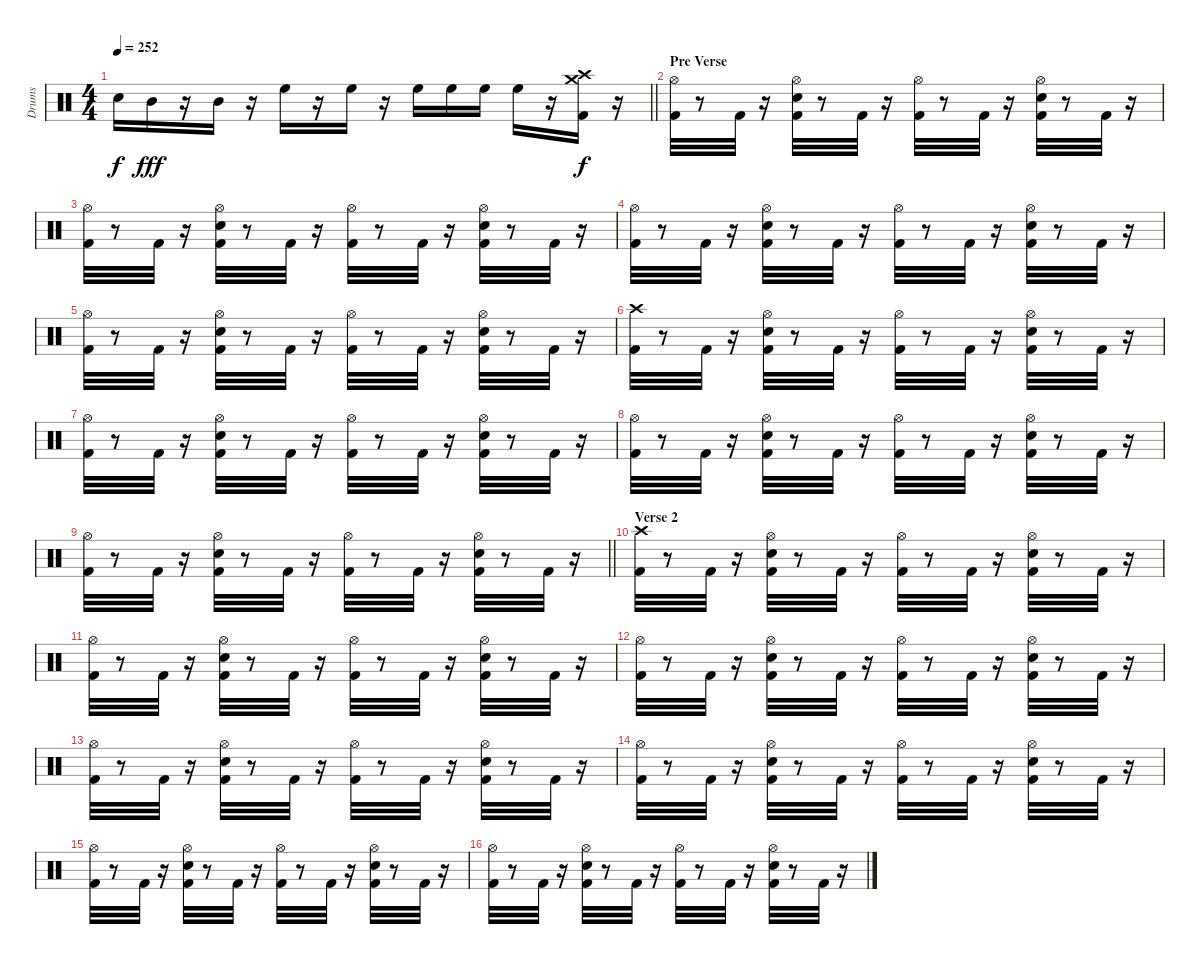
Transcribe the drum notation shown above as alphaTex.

\track ("Drums" "Drums") {instrument percussion}
\staff {score}
\articulation defaults
\ts (4 4)
\tempo 252
\clef neutral
\barLineRight lightlight
\ks c "Snare (hit)".16{dy f} "Mid Tom (hit)".16{dy fff}
r.16 "Mid Tom (hit)".16 r.16 "High Floor Tom (hit)".16 r.16 "High Floor Tom (hit)".16 r.16 "High Floor Tom (hit)".16 "High Floor Tom (hit)".16 "High Floor Tom (hit)".16 "High Floor Tom (hit)".16 r.16 ("Crash medium (hit)" "Kick (hit) 2" "Crash high (hit)").16{dy f} r.16 |
\section ("" "Pre Verse")
("Hi-Hat (open)" "Kick (hit) 2").32 r.8 "Kick (hit) 2".32 r.16 ("Kick (hit) 2" "Snare (hit) 2" "Hi-Hat (open)").32 r.8 "Kick (hit) 2".32 r.16 ("Kick (hit) 2" "Hi-Hat (open)").32 r.8 "Kick (hit) 2".32 r.16 ("Snare (hit) 2" "Hi-Hat (open)" "Kick (hit) 2").32 r.8 "Kick (hit) 2".32 r.16 |
("Hi-Hat (open)" "Kick (hit) 2").32 r.8 "Kick (hit) 2".32 r.16 ("Snare (hit) 2" "Hi-Hat (open)" "Kick (hit) 2").32 r.8 "Kick (hit) 2".32 r.16 ("Hi-Hat (open)" "Kick (hit) 2").32 r.8 "Kick (hit) 2".32 r.16 ("Snare (hit) 2" "Kick (hit) 2" "Hi-Hat (open)").32 r.8 "Kick (hit) 2".32 r.16 |
("Kick (hit) 2" "Hi-Hat (open)").32 r.8 "Kick (hit) 2".32 r.16 ("Hi-Hat (open)" "Snare (hit) 2" "Kick (hit) 2").32 r.8 "Kick (hit) 2".32 r.16 ("Kick (hit) 2" "Hi-Hat (open)").32 r.8 "Kick (hit) 2".32 r.16 ("Hi-Hat (open)" "Kick (hit) 2" "Snare (hit) 2").32 r.8 "Kick (hit) 2".32 r.16 |
("Kick (hit) 2" "Hi-Hat (open)").32 r.8 "Kick (hit) 2".32 r.16 ("Kick (hit) 2" "Hi-Hat (open)" "Snare (hit) 2").32 r.8 "Kick (hit) 2".32 r.16 ("Kick (hit) 2" "Hi-Hat (open)").32 r.8 "Kick (hit) 2".32 r.16 ("Snare (hit) 2" "Kick (hit) 2" "Hi-Hat (open)").32 r.8 "Kick (hit) 2".32 r.16 |
("Crash high (hit)" "Kick (hit) 2").32 r.8 "Kick (hit) 2".32 r.16 ("Snare (hit) 2" "Hi-Hat (open)" "Kick (hit) 2").32 r.8 "Kick (hit) 2".32 r.16 ("Kick (hit) 2" "Hi-Hat (open)").32 r.8 "Kick (hit) 2".32 r.16 ("Hi-Hat (open)" "Snare (hit) 2" "Kick (hit) 2").32 r.8 "Kick (hit) 2".32 r.16 |
("Hi-Hat (open)" "Kick (hit) 2").32 r.8 "Kick (hit) 2".32 r.16 ("Hi-Hat (open)" "Snare (hit) 2" "Kick (hit) 2").32 r.8 "Kick (hit) 2".32 r.16 ("Hi-Hat (open)" "Kick (hit) 2").32 r.8 "Kick (hit) 2".32 r.16 ("Kick (hit) 2" "Hi-Hat (open)" "Snare (hit) 2").32 r.8 "Kick (hit) 2".32 r.16 |
("Kick (hit) 2" "Hi-Hat (open)").32 r.8 "Kick (hit) 2".32 r.16 ("Hi-Hat (open)" "Snare (hit) 2" "Kick (hit) 2").32 r.8 "Kick (hit) 2".32 r.16 ("Hi-Hat (open)" "Kick (hit) 2").32 r.8 "Kick (hit) 2".32 r.16 ("Hi-Hat (open)" "Snare (hit) 2" "Kick (hit) 2").32 r.8 "Kick (hit) 2".32 r.16 |
\barLineRight lightlight
("Hi-Hat (open)" "Kick (hit) 2").32 r.8 "Kick (hit) 2".32 r.16 ("Hi-Hat (open)" "Kick (hit) 2" "Snare (hit) 2").32 r.8 "Kick (hit) 2".32 r.16 ("Hi-Hat (open)" "Kick (hit) 2").32 r.8 "Kick (hit) 2".32 r.16 ("Hi-Hat (open)" "Kick (hit) 2" "Snare (hit) 2").32 r.8 "Kick (hit) 2".32 r.16 |
\section ("" "Verse 2")
("Kick (hit) 2" "Crash high (hit)").32 r.8 "Kick (hit) 2".32 r.16 ("Kick (hit) 2" "Hi-Hat (open)" "Snare (hit) 2").32 r.8 "Kick (hit) 2".32 r.16 ("Kick (hit) 2" "Hi-Hat (open)").32 r.8 "Kick (hit) 2".32 r.16 ("Snare (hit) 2" "Hi-Hat (open)" "Kick (hit) 2").32 r.8 "Kick (hit) 2".32 r.16 |
("Kick (hit) 2" "Hi-Hat (open)").32 r.8 "Kick (hit) 2".32 r.16 ("Hi-Hat (open)" "Kick (hit) 2" "Snare (hit) 2").32 r.8 "Kick (hit) 2".32 r.16 ("Kick (hit) 2" "Hi-Hat (open)").32 r.8 "Kick (hit) 2".32 r.16 ("Kick (hit) 2" "Hi-Hat (open)" "Snare (hit) 2").32 r.8 "Kick (hit) 2".32 r.16 |
("Hi-Hat (open)" "Kick (hit) 2").32 r.8 "Kick (hit) 2".32 r.16 ("Kick (hit) 2" "Hi-Hat (open)" "Snare (hit) 2").32 r.8 "Kick (hit) 2".32 r.16 ("Hi-Hat (open)" "Kick (hit) 2").32 r.8 "Kick (hit) 2".32 r.16 ("Snare (hit) 2" "Hi-Hat (open)" "Kick (hit) 2").32 r.8 "Kick (hit) 2".32 r.16 |
("Hi-Hat (open)" "Kick (hit) 2").32 r.8 "Kick (hit) 2".32 r.16 ("Kick (hit) 2" "Snare (hit) 2" "Hi-Hat (open)").32 r.8 "Kick (hit) 2".32 r.16 ("Hi-Hat (open)" "Kick (hit) 2").32 r.8 "Kick (hit) 2".32 r.16 ("Hi-Hat (open)" "Snare (hit) 2" "Kick (hit) 2").32 r.8 "Kick (hit) 2".32 r.16 |
("Hi-Hat (open)" "Kick (hit) 2").32 r.8 "Kick (hit) 2".32 r.16 ("Kick (hit) 2" "Hi-Hat (open)" "Snare (hit) 2").32 r.8 "Kick (hit) 2".32 r.16 ("Hi-Hat (open)" "Kick (hit) 2").32 r.8 "Kick (hit) 2".32 r.16 ("Kick (hit) 2" "Hi-Hat (open)" "Snare (hit) 2").32 r.8 "Kick (hit) 2".32 r.16 |
("Kick (hit) 2" "Hi-Hat (open)").32 r.8 "Kick (hit) 2".32 r.16 ("Snare (hit) 2" "Hi-Hat (open)" "Kick (hit) 2").32 r.8 "Kick (hit) 2".32 r.16 ("Hi-Hat (open)" "Kick (hit) 2").32 r.8 "Kick (hit) 2".32 r.16 ("Kick (hit) 2" "Snare (hit) 2" "Hi-Hat (open)").32 r.8 "Kick (hit) 2".32 r.16 |
("Kick (hit) 2" "Hi-Hat (open)").32 r.8 "Kick (hit) 2".32 r.16 ("Kick (hit) 2" "Hi-Hat (open)" "Snare (hit) 2").32 r.8 "Kick (hit) 2".32 r.16 ("Kick (hit) 2" "Hi-Hat (open)").32 r.8 "Kick (hit) 2".32 r.16 ("Snare (hit) 2" "Hi-Hat (open)" "Kick (hit) 2").32 r.8 "Kick (hit) 2".32 r.16
